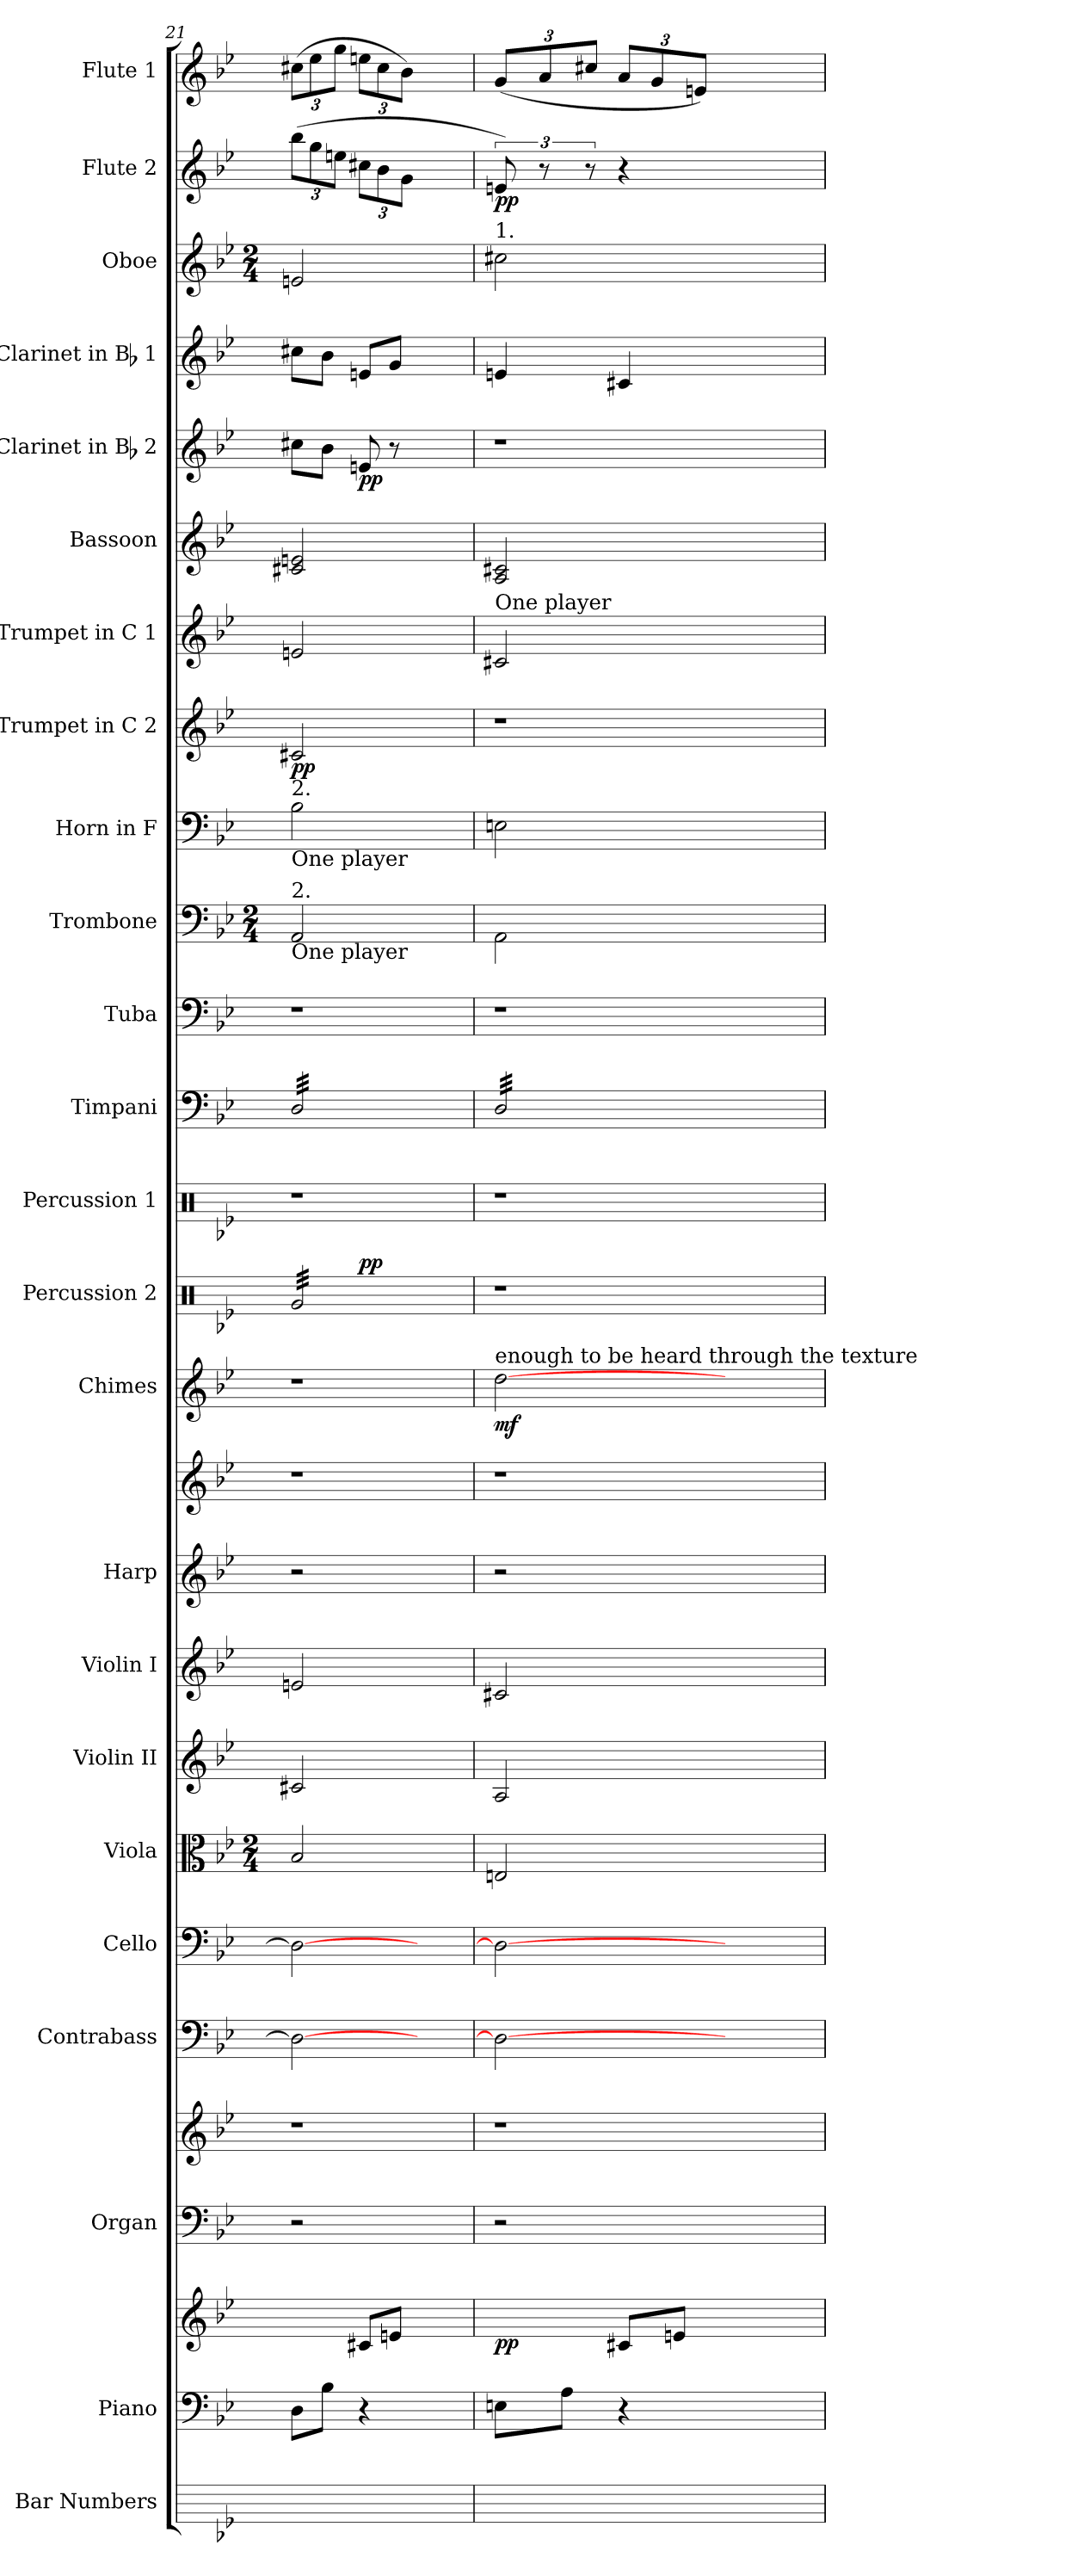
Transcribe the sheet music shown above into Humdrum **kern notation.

**kern	**kern	**kern	**dynam	**kern	**kern	**kern	**kern	**kern	**kern	**kern	**kern	**kern	**kern	**dynam	**kern	**dynam	**kern	**kern	**kern	**kern	**kern	**kern	**dynam	**kern	**kern	**kern	**dynam	**kern	**kern	**kern	**dynam	**kern
*part24	*part23	*part23	*part23	*part22	*part22	*part21	*part20	*part19	*part18	*part17	*part16	*part16	*part15	*part15	*part14	*part14	*part13	*part12	*part11	*part10	*part9	*part8	*part8	*part7	*part6	*part5	*part5	*part4	*part3	*part2	*part2	*part1
*staff27	*staff26	*staff25	*staff25/26	*staff24	*staff23	*staff22	*staff21	*staff20	*staff19	*staff18	*staff17	*staff16	*staff15	*staff15	*staff14	*staff14	*staff13	*staff12	*staff11	*staff10	*staff9	*staff8	*staff8	*staff7	*staff6	*staff5	*staff5	*staff4	*staff3	*staff2	*staff2	*staff1
*I"Bar Numbers	*I"Piano	*	*	*I"Organ	*	*I"Contrabass	*I"Cello	*I"Viola	*I"Violin II	*I"Violin I	*I"Harp	*	*I"Chimes	*	*I"Percussion 2	*	*I"Percussion 1	*I"Timpani	*I"Tuba	*I"Trombone	*I"Horn in F	*I"Trumpet in C 2	*	*I"Trumpet in C 1	*I"Bassoon	*I"Clarinet in Bb 2	*	*I"Clarinet in Bb 1	*I"Oboe	*I"Flute 2	*	*I"Flute 1
*	*I'Pno.	*	*	*I'Org.	*	*I'Cb.	*	*I'Vla.	*I'Vln. II	*I'Vln. I	*I'Hp.	*	*I'Chm.	*	*I'Perc. 2	*	*I'Perc. 1	*I'Timp.	*I'Tuba	*I'Tbn.	*	*I'Tpt 2	*	*I'Tpt 1	*I'Bsn.	*I'Cl 2	*	*I'Cl 1	*I'Ob.	*I'Fl 2	*	*I'Fl 1
*	*clefF4	*clefG2	*	*clefF4	*clefG2	*clefF4	*clefF4	*clefC3	*clefG2	*clefG2	*clefG2	*clefG2	*clefG2	*	*clefX	*	*clefX	*clefF4	*clefF4	*clefF4	*clefF4	*clefG2	*	*clefG2	*clefG2	*clefG2	*	*clefG2	*clefG2	*clefG2	*	*clefG2
*	*	*	*	*	*	*ITrd7c12	*	*	*	*	*	*	*	*	*	*	*	*	*	*	*	*	*	*	*	*	*	*	*	*	*	*
*k[b-e-]	*k[b-e-]	*k[b-e-]	*	*k[b-e-]	*k[b-e-]	*k[b-e-]	*k[b-e-]	*k[b-e-]	*k[b-e-]	*k[b-e-]	*k[b-e-]	*k[b-e-]	*k[b-e-]	*	*k[b-e-]	*	*k[b-e-]	*k[b-e-]	*k[b-e-]	*k[b-e-]	*k[b-e-]	*k[b-e-]	*	*k[b-e-]	*k[b-e-]	*k[b-e-]	*	*k[b-e-]	*k[b-e-]	*k[b-e-]	*	*k[b-e-]
*B-:	*B-:	*B-:	*	*B-:	*B-:	*B-:	*B-:	*B-:	*B-:	*B-:	*B-:	*B-:	*B-:	*	*B-:	*	*B-:	*B-:	*B-:	*B-:	*B-:	*B-:	*	*B-:	*B-:	*B-:	*	*B-:	*B-:	*B-:	*	*B-:
*	*	*	*	*	*	*	*	*M2/4	*	*	*	*	*	*	*	*	*	*	*	*M2/4	*	*	*	*	*	*	*	*	*M2/4	*	*	*
=21	=21	=21	=21	=21	=21	=21	=21	=21	=21	=21	=21	=21	=21	=21	=21	=21	=21	=21	=21	=21	=21	=21	=21	=21	=21	=21	=21	=21	=21	=21	=21	=21
!	!	!	!	!	!	!	!	!	!	!	!	!	!	!	!	!	!	!	!	!	!LO:TX:a:t=2.	!	!	!	!	!	!	!	!	!	!	!
!	!	!	!	!	!	!	!	!	!	!	!	!	!	!	!	!	!	!	!	!	!LO:TX:b:t=One player	!	!	!	!	!	!	!	!	!	!	!
!	!	!	!	!	!	!	!	!	!	!	!	!	!	!	!	!	!	!	!	!LO:TX:a:t=2.	!	!	!	!	!	!	!	!	!	!	!	!
!	!	!	!	!	!	!	!	!	!	!	!	!	!	!	!	!	!	!	!	!LO:TX:b:t=One player	!	!	!	!	!	!	!	!	!	!	!	!
!	!	!	!	!	!	!	!	!	!	!	!	!	!	!	!LO:N:head=solid	!	!	!	!	!	!	!	!LO:DY:b	!	!	!	!	!	!	!	!	!
*	*	*	*	*	*	*	*	*	*	*	*	*	*	*	*^	*	*	*	*	*	*	*	*	*	*	*	*	*	*	*	*	*
*	*	*	*	*	*	*	*	*	*	*	*	*	*	*	*tremolo	*	*	*	*	*	*	*	*	*	*	*	*	*	*	*	*	*	*
*	*	*	*	*	*	*	*	*	*	*	*	*	*	*	*	*	*	*	*tremolo	*	*	*	*	*	*	*	*	*	*	*	*	*	*
1ryy	8D\L	4ryy	.	2r	1r	2DD\_	2D\_	2B-/	2c#X/	2en/	2r	1r	1r	.	32Rg/LLL	4ryy	.	1r	32D/LLL	1r	2AA/	2B-\	2c#X/	pp	2en/	2c#X/ 2en/	8cc#X\L	.	8cc#X\L	2en/	(>12bb-\L	.	(>12cc#X\L
.	.	.	.	.	.	.	.	.	.	.	.	.	.	.	32Rg/	.	.	.	32D/	.	.	.	.	.	.	.	.	.	.	.	.	.	.
.	.	.	.	.	.	.	.	.	.	.	.	.	.	.	32Rg/	.	.	.	32D/	.	.	.	.	.	.	.	.	.	.	.	.	.	.
.	.	.	.	.	.	.	.	.	.	.	.	.	.	.	.	.	.	.	.	.	.	.	.	.	.	.	.	.	.	.	12gg\	.	12ee-\
.	.	.	.	.	.	.	.	.	.	.	.	.	.	.	32Rg/	.	.	.	32D/	.	.	.	.	.	.	.	.	.	.	.	.	.	.
.	8B-\J	.	.	.	.	.	.	.	.	.	.	.	.	.	32Rg/	.	.	.	32D/	.	.	.	.	.	.	.	8b-\J	.	8b-\J	.	.	.	.
.	.	.	.	.	.	.	.	.	.	.	.	.	.	.	32Rg/	.	.	.	32D/	.	.	.	.	.	.	.	.	.	.	.	.	.	.
.	.	.	.	.	.	.	.	.	.	.	.	.	.	.	.	.	.	.	.	.	.	.	.	.	.	.	.	.	.	.	12een\J	.	12gg\J
.	.	.	.	.	.	.	.	.	.	.	.	.	.	.	32Rg/	.	.	.	32D/	.	.	.	.	.	.	.	.	.	.	.	.	.	.
.	.	.	.	.	.	.	.	.	.	.	.	.	.	.	32Rg/	.	.	.	32D/	.	.	.	.	.	.	.	.	.	.	.	.	.	.
!	!	!	!	!	!	!	!	!	!	!	!	!	!	!	!	!	!LO:DY:a	!	!	!	!	!	!	!	!	!	!	!LO:DY:b	!	!	!	!	!
.	4r	8c#X/L	.	.	.	.	.	.	.	.	.	.	.	.	32Rg/	2.ryy	pp	.	32D/	.	.	.	.	.	.	.	8en/	pp	8en/L	.	12cc#X\L	.	12een\L
.	.	.	.	.	.	.	.	.	.	.	.	.	.	.	32Rg/	.	.	.	32D/	.	.	.	.	.	.	.	.	.	.	.	.	.	.
.	.	.	.	.	.	.	.	.	.	.	.	.	.	.	32Rg/	.	.	.	32D/	.	.	.	.	.	.	.	.	.	.	.	.	.	.
.	.	.	.	.	.	.	.	.	.	.	.	.	.	.	.	.	.	.	.	.	.	.	.	.	.	.	.	.	.	.	12b-i\	.	12cc#\
.	.	.	.	.	.	.	.	.	.	.	.	.	.	.	32Rg/	.	.	.	32D/	.	.	.	.	.	.	.	.	.	.	.	.	.	.
.	.	8en/J	.	.	.	.	.	.	.	.	.	.	.	.	32Rg/	.	.	.	32D/	.	.	.	.	.	.	.	8r	.	8g/J	.	.	.	.
.	.	.	.	.	.	.	.	.	.	.	.	.	.	.	32Rg/	.	.	.	32D/	.	.	.	.	.	.	.	.	.	.	.	.	.	.
.	.	.	.	.	.	.	.	.	.	.	.	.	.	.	.	.	.	.	.	.	.	.	.	.	.	.	.	.	.	.	12g\J	.	12b-\J)
.	.	.	.	.	.	.	.	.	.	.	.	.	.	.	32Rg/	.	.	.	32D/	.	.	.	.	.	.	.	.	.	.	.	.	.	.
.	.	.	.	.	.	.	.	.	.	.	.	.	.	.	32Rg/JJJ	.	.	.	32D/JJJ	.	.	.	.	.	.	.	.	.	.	.	.	.	.
*	*	*	*	*	*	*	*	*	*	*	*	*	*	*	*Xtremolo	*	*	*	*	*	*	*	*	*	*	*	*	*	*	*	*	*	*
.	2ryy	2ryy	.	2ryy	.	2ryy	2ryy	2ryy	2ryy	2ryy	2ryy	.	.	.	2ryy	.	.	.	2ryy	.	2ryy	2ryy	2ryy	.	2ryy	2ryy	2ryy	.	2ryy	2ryy	2ryy	.	2ryy
=22	=22	=22	=22	=22	=22	=22	=22	=22	=22	=22	=22	=22	=22	=22	=22	=22	=22	=22	=22	=22	=22	=22	=22	=22	=22	=22	=22	=22	=22	=22	=22	=22	=22
!	!	!	!	!	!	!	!	!	!	!	!	!	!	!	!	!	!	!	!	!	!	!	!	!	!	!	!	!	!	!LO:TX:a:t=1.	!	!	!
!	!	!	!	!	!	!	!	!	!	!	!	!	!	!	!	!	!	!	!	!	!	!	!	!	!LO:TX:a:t=One player	!	!	!	!	!	!	!	!
!	!	!	!	!	!	!	!	!	!	!	!	!	!	!	!LO:TX:b:i:t=a niente	!	!	!	!	!	!	!	!	!	!	!	!	!	!	!	!	!	!
!	!	!	!	!	!	!	!	!	!	!	!	!	!LO:TX:a:t=enough to be heard through the texture	!	!	!	!	!	!	!	!	!	!	!	!	!	!	!	!	!	!	!	!
!	!	!	!LO:DY:b	!	!	!	!	!	!	!	!	!	!	!LO:DY:b	!	!	!	!	!	!	!	!	!	!	!	!	!	!	!	!	!	!LO:DY:b	!
*	*	*	*	*	*	*	*	*	*	*	*	*	*	*	*v	*v	*	*	*	*	*	*	*	*	*	*	*	*	*	*	*	*	*
1ryy	8En\L	4ryy	pp	2r	1r	2DD\_	2D\_	2En/	2A/	2c#X/	2r	1r	[2dd\	mf	1r	.	1r	32D/LLL	1r	2AA\	2En\	1r	.	2c#X/	2A/ 2c#X/	1r	.	4en/	2cc#X\	12en/)	pp	(<12g/L
.	.	.	.	.	.	.	.	.	.	.	.	.	.	.	.	.	.	32D/	.	.	.	.	.	.	.	.	.	.	.	.	.	.
.	.	.	.	.	.	.	.	.	.	.	.	.	.	.	.	.	.	32D/	.	.	.	.	.	.	.	.	.	.	.	.	.	.
.	.	.	.	.	.	.	.	.	.	.	.	.	.	.	.	.	.	.	.	.	.	.	.	.	.	.	.	.	.	12r	.	12a/
.	.	.	.	.	.	.	.	.	.	.	.	.	.	.	.	.	.	32D/	.	.	.	.	.	.	.	.	.	.	.	.	.	.
.	8A\J	.	.	.	.	.	.	.	.	.	.	.	.	.	.	.	.	32D/	.	.	.	.	.	.	.	.	.	.	.	.	.	.
.	.	.	.	.	.	.	.	.	.	.	.	.	.	.	.	.	.	32D/	.	.	.	.	.	.	.	.	.	.	.	.	.	.
.	.	.	.	.	.	.	.	.	.	.	.	.	.	.	.	.	.	.	.	.	.	.	.	.	.	.	.	.	.	12r	.	12cc#X/J
.	.	.	.	.	.	.	.	.	.	.	.	.	.	.	.	.	.	32D/	.	.	.	.	.	.	.	.	.	.	.	.	.	.
.	.	.	.	.	.	.	.	.	.	.	.	.	.	.	.	.	.	32D/	.	.	.	.	.	.	.	.	.	.	.	.	.	.
.	4r	8c#X/L	.	.	.	.	.	.	.	.	.	.	.	.	.	.	.	32D/	.	.	.	.	.	.	.	.	.	4c#X/	.	4r	.	12a/L
.	.	.	.	.	.	.	.	.	.	.	.	.	.	.	.	.	.	32D/	.	.	.	.	.	.	.	.	.	.	.	.	.	.
.	.	.	.	.	.	.	.	.	.	.	.	.	.	.	.	.	.	32D/	.	.	.	.	.	.	.	.	.	.	.	.	.	.
.	.	.	.	.	.	.	.	.	.	.	.	.	.	.	.	.	.	.	.	.	.	.	.	.	.	.	.	.	.	.	.	12g/
.	.	.	.	.	.	.	.	.	.	.	.	.	.	.	.	.	.	32D/	.	.	.	.	.	.	.	.	.	.	.	.	.	.
.	.	8en/J	.	.	.	.	.	.	.	.	.	.	.	.	.	.	.	32D/	.	.	.	.	.	.	.	.	.	.	.	.	.	.
.	.	.	.	.	.	.	.	.	.	.	.	.	.	.	.	.	.	32D/	.	.	.	.	.	.	.	.	.	.	.	.	.	.
.	.	.	.	.	.	.	.	.	.	.	.	.	.	.	.	.	.	.	.	.	.	.	.	.	.	.	.	.	.	.	.	12en/J)
.	.	.	.	.	.	.	.	.	.	.	.	.	.	.	.	.	.	32D/	.	.	.	.	.	.	.	.	.	.	.	.	.	.
.	.	.	.	.	.	.	.	.	.	.	.	.	.	.	.	.	.	32D/JJJ	.	.	.	.	.	.	.	.	.	.	.	.	.	.
*	*	*	*	*	*	*	*	*	*	*	*	*	*	*	*	*	*	*Xtremolo	*	*	*	*	*	*	*	*	*	*	*	*	*	*
.	2ryy	2ryy	.	2ryy	.	2ryy	2ryy	2ryy	2ryy	2ryy	2ryy	.	2ryy	.	.	.	.	2ryy	.	2ryy	2ryy	.	.	2ryy	2ryy	.	.	2ryy	2ryy	2ryy	.	2ryy
=	=	=	=	=	=	=	=	=	=	=	=	=	=	=	=	=	=	=	=	=	=	=	=	=	=	=	=	=	=	=	=	=
*-	*-	*-	*-	*-	*-	*-	*-	*-	*-	*-	*-	*-	*-	*-	*-	*-	*-	*-	*-	*-	*-	*-	*-	*-	*-	*-	*-	*-	*-	*-	*-	*-
